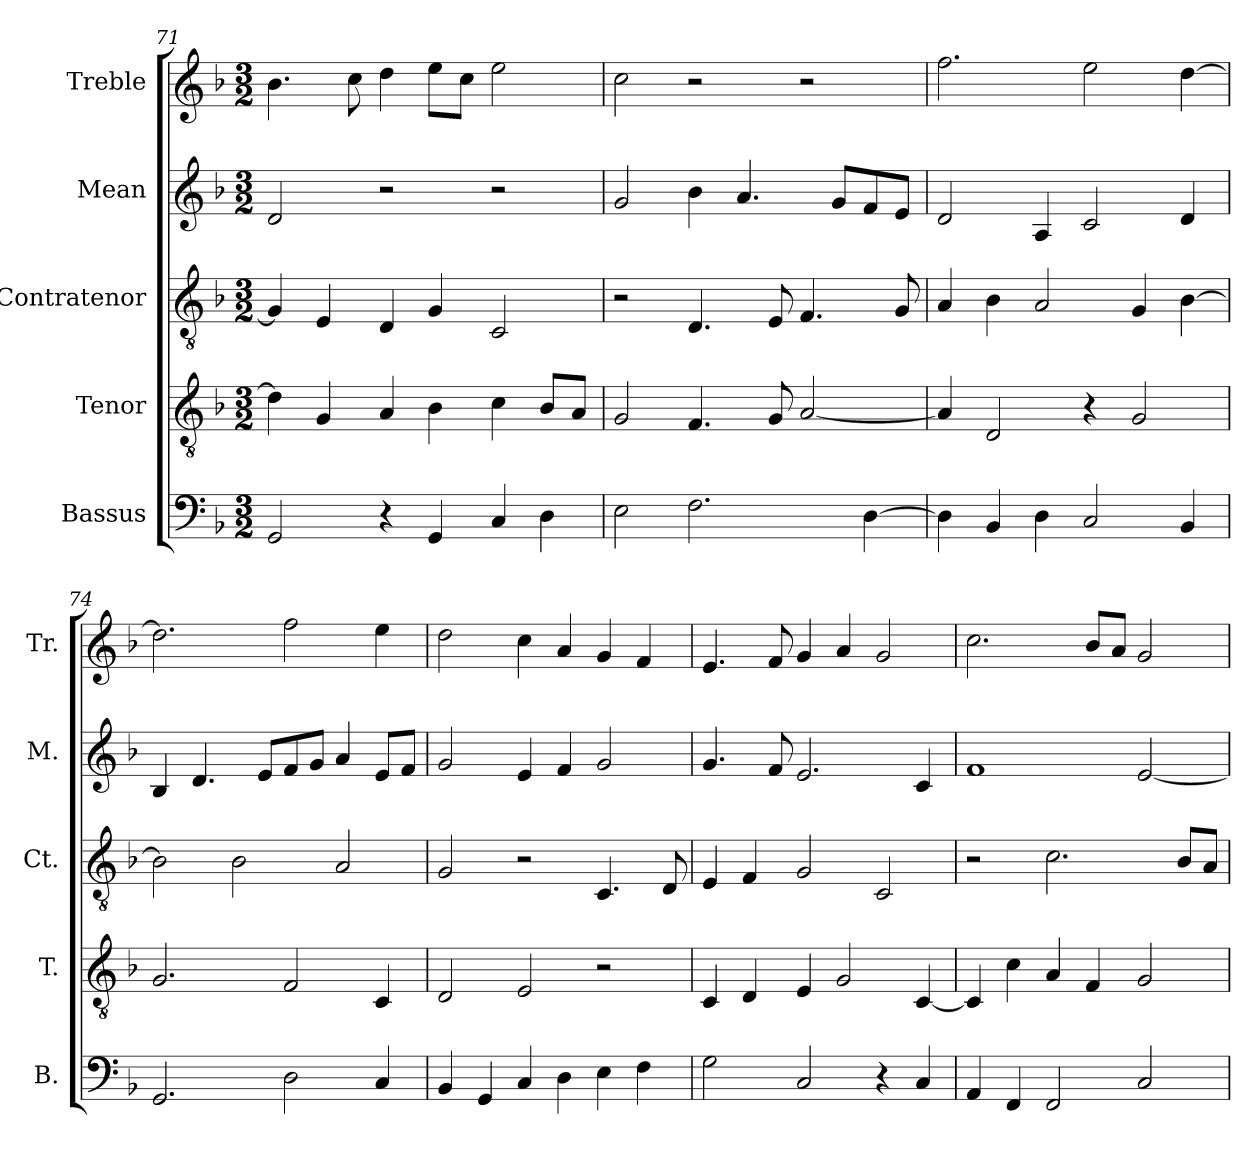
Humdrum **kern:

**kern	**kern	**kern	**kern	**kern
*part5	*part4	*part3	*part2	*part1
*staff5	*staff4	*staff3	*staff2	*staff1
*I"Bassus	*I"Tenor	*I"Contratenor	*I"Mean	*I"Treble
*I'B.	*I'T.	*I'Ct.	*I'M.	*I'Tr.
!!LO:PB:g=z
*clefF4	*clefGv2	*clefGv2	*clefG2	*clefG2
*k[b-]	*k[b-]	*k[b-]	*k[b-]	*k[b-]
*F:	*F:	*F:	*F:	*F:
*M3/2	*M3/2	*M3/2	*M3/2	*M3/2
=71	=71	=71	=71	=71
2GG/	4d\]	4G/]	2d/	4.b-\
.	4G/	4E/	.	.
.	.	.	.	8cc\
4r	4A/	4D/	2r	4dd\
4GG/	4B-\	4G/	.	8ee\L
.	.	.	.	8cc\J
4C/	4c\	2C/	2r	2ee\
4D\	8B-/L	.	.	.
.	8A/J	.	.	.
=72	=72	=72	=72	=72
2E\	2G/	2r	2g/	2cc\
2.F\	4.F/	4.D/	4b-\	2r
.	.	.	4.a/	.
.	8G/	8E/	.	.
.	[<2A/	4.F/	.	2r
.	.	.	8g/L	.
[>4D\	.	.	8f/	.
.	.	8G/	8e/J	.
=73	=73	=73	=73	=73
4D\]	4A/]	4A/	2d/	2.ff\
4BB-/	2D/	4B-\	.	.
4D\	.	2A/	4A/	.
2C/	4r	.	2c/	2ee\
.	2G/	4G/	.	.
4BB-/	.	[>4B-\	4d/	[>4dd\
=74	=74	=74	=74	=74
2.GG/	2.G/	2B-\]	4B-/	2.dd\]
.	.	.	4.d/	.
.	.	2B-\	.	.
.	.	.	8e/L	.
2D\	2F/	.	8f/	2ff\
.	.	.	8g/J	.
.	.	2A/	4a/	.
4C/	4C/	.	8e/L	4ee\
.	.	.	8f/J	.
!!LO:LB:g=z
=75	=75	=75	=75	=75
4BB-/	2D/	2G/	2g/	2dd\
4GG/	.	.	.	.
4C/	2E/	2r	4e/	4cc\
4D\	.	.	4f/	4a/
4E\	2r	4.C/	2g/	4g/
4F\	.	.	.	4f/
.	.	8D/	.	.
=76	=76	=76	=76	=76
2G\	4C/	4E/	4.g/	4.e/
.	4D/	4F/	.	.
.	.	.	8f/	8f/
2C/	4E/	2G/	2.e/	4g/
.	2G/	.	.	4a/
4r	.	2C/	.	2g/
4C/	[<4C/	.	4c/	.
=77	=77	=77	=77	=77
4AA/	4C/]	2r	1f	2.cc\
4FF/	4c\	.	.	.
2FF/	4A/	2.c\	.	.
.	4F/	.	.	8b-/L
.	.	.	.	8a/J
2C/	2G/	.	[<2e/	2g/
.	.	8B-/L	.	.
.	.	8A/J	.	.
=	=	=	=	=
*-	*-	*-	*-	*-
